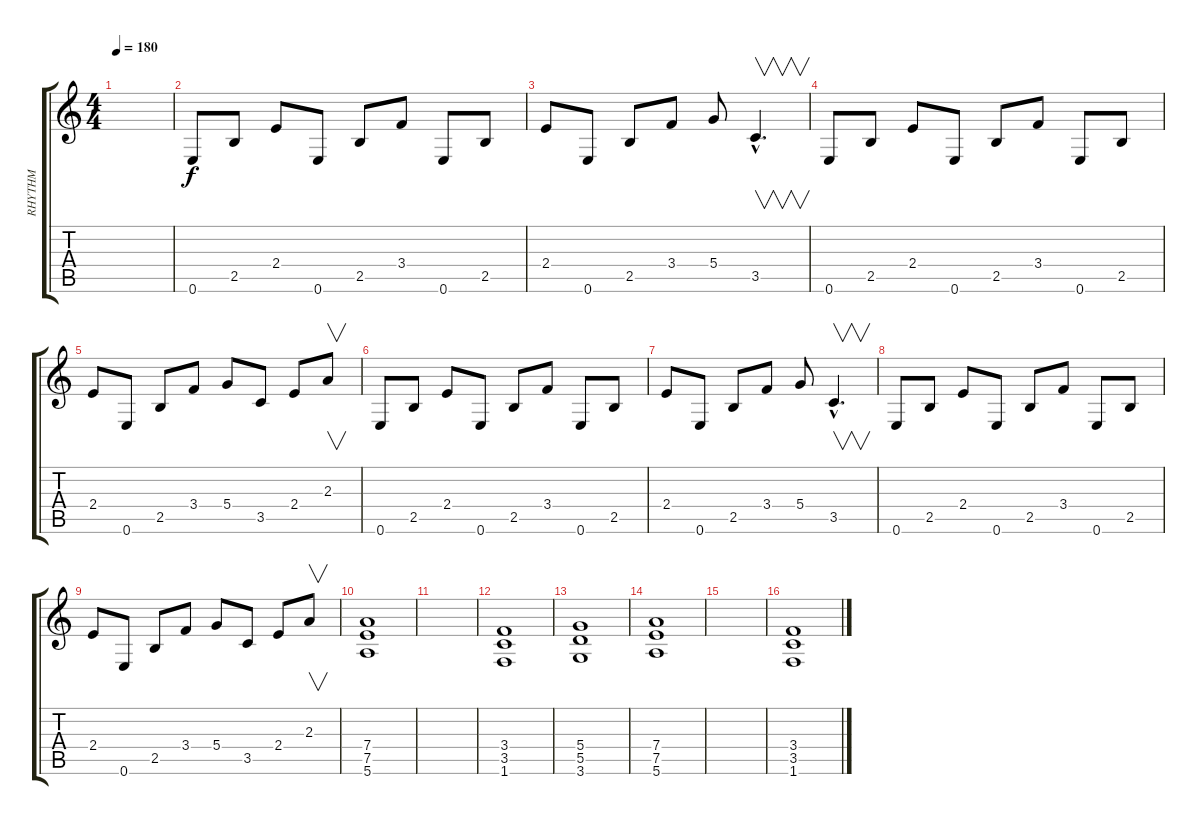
\track ("RHYTHM" "RHYTHM") {instrument distortionguitar}
\staff {score tabs}
\tuning (E4 B3 G3 D3 A2 E2) {hide}
\ts (4 4)
\tempo 180
\clef g2
\ks c
|
0.6.8 2.5.8 2.4.8 0.6.8 2.5.8 3.4.8 0.6.8 2.5.8 |
2.4.8 0.6.8 2.5.8 3.4.8 5.4.8 3.5{hac}.4{v d} |
0.6.8 2.5.8 2.4.8 0.6.8 2.5.8 3.4.8 0.6.8 2.5.8 |
2.4.8 0.6.8 2.5.8 3.4.8 5.4.8 3.5.8 2.4.8 2.3.8{v} |
0.6.8 2.5.8 2.4.8 0.6.8 2.5.8 3.4.8 0.6.8 2.5.8 |
2.4.8 0.6.8 2.5.8 3.4.8 5.4.8 3.5{hac}.4{v d} |
0.6.8 2.5.8 2.4.8 0.6.8 2.5.8 3.4.8 0.6.8 2.5.8 |
2.4.8 0.6.8 2.5.8 3.4.8 5.4.8 3.5.8 2.4.8 2.3.8{v} |
(7.4 7.5 5.6).1 |
|
(3.4 3.5 1.6).1 |
(5.4 5.5 3.6).1 |
(7.4 7.5 5.6).1 |
|
(3.4 3.5 1.6).1
